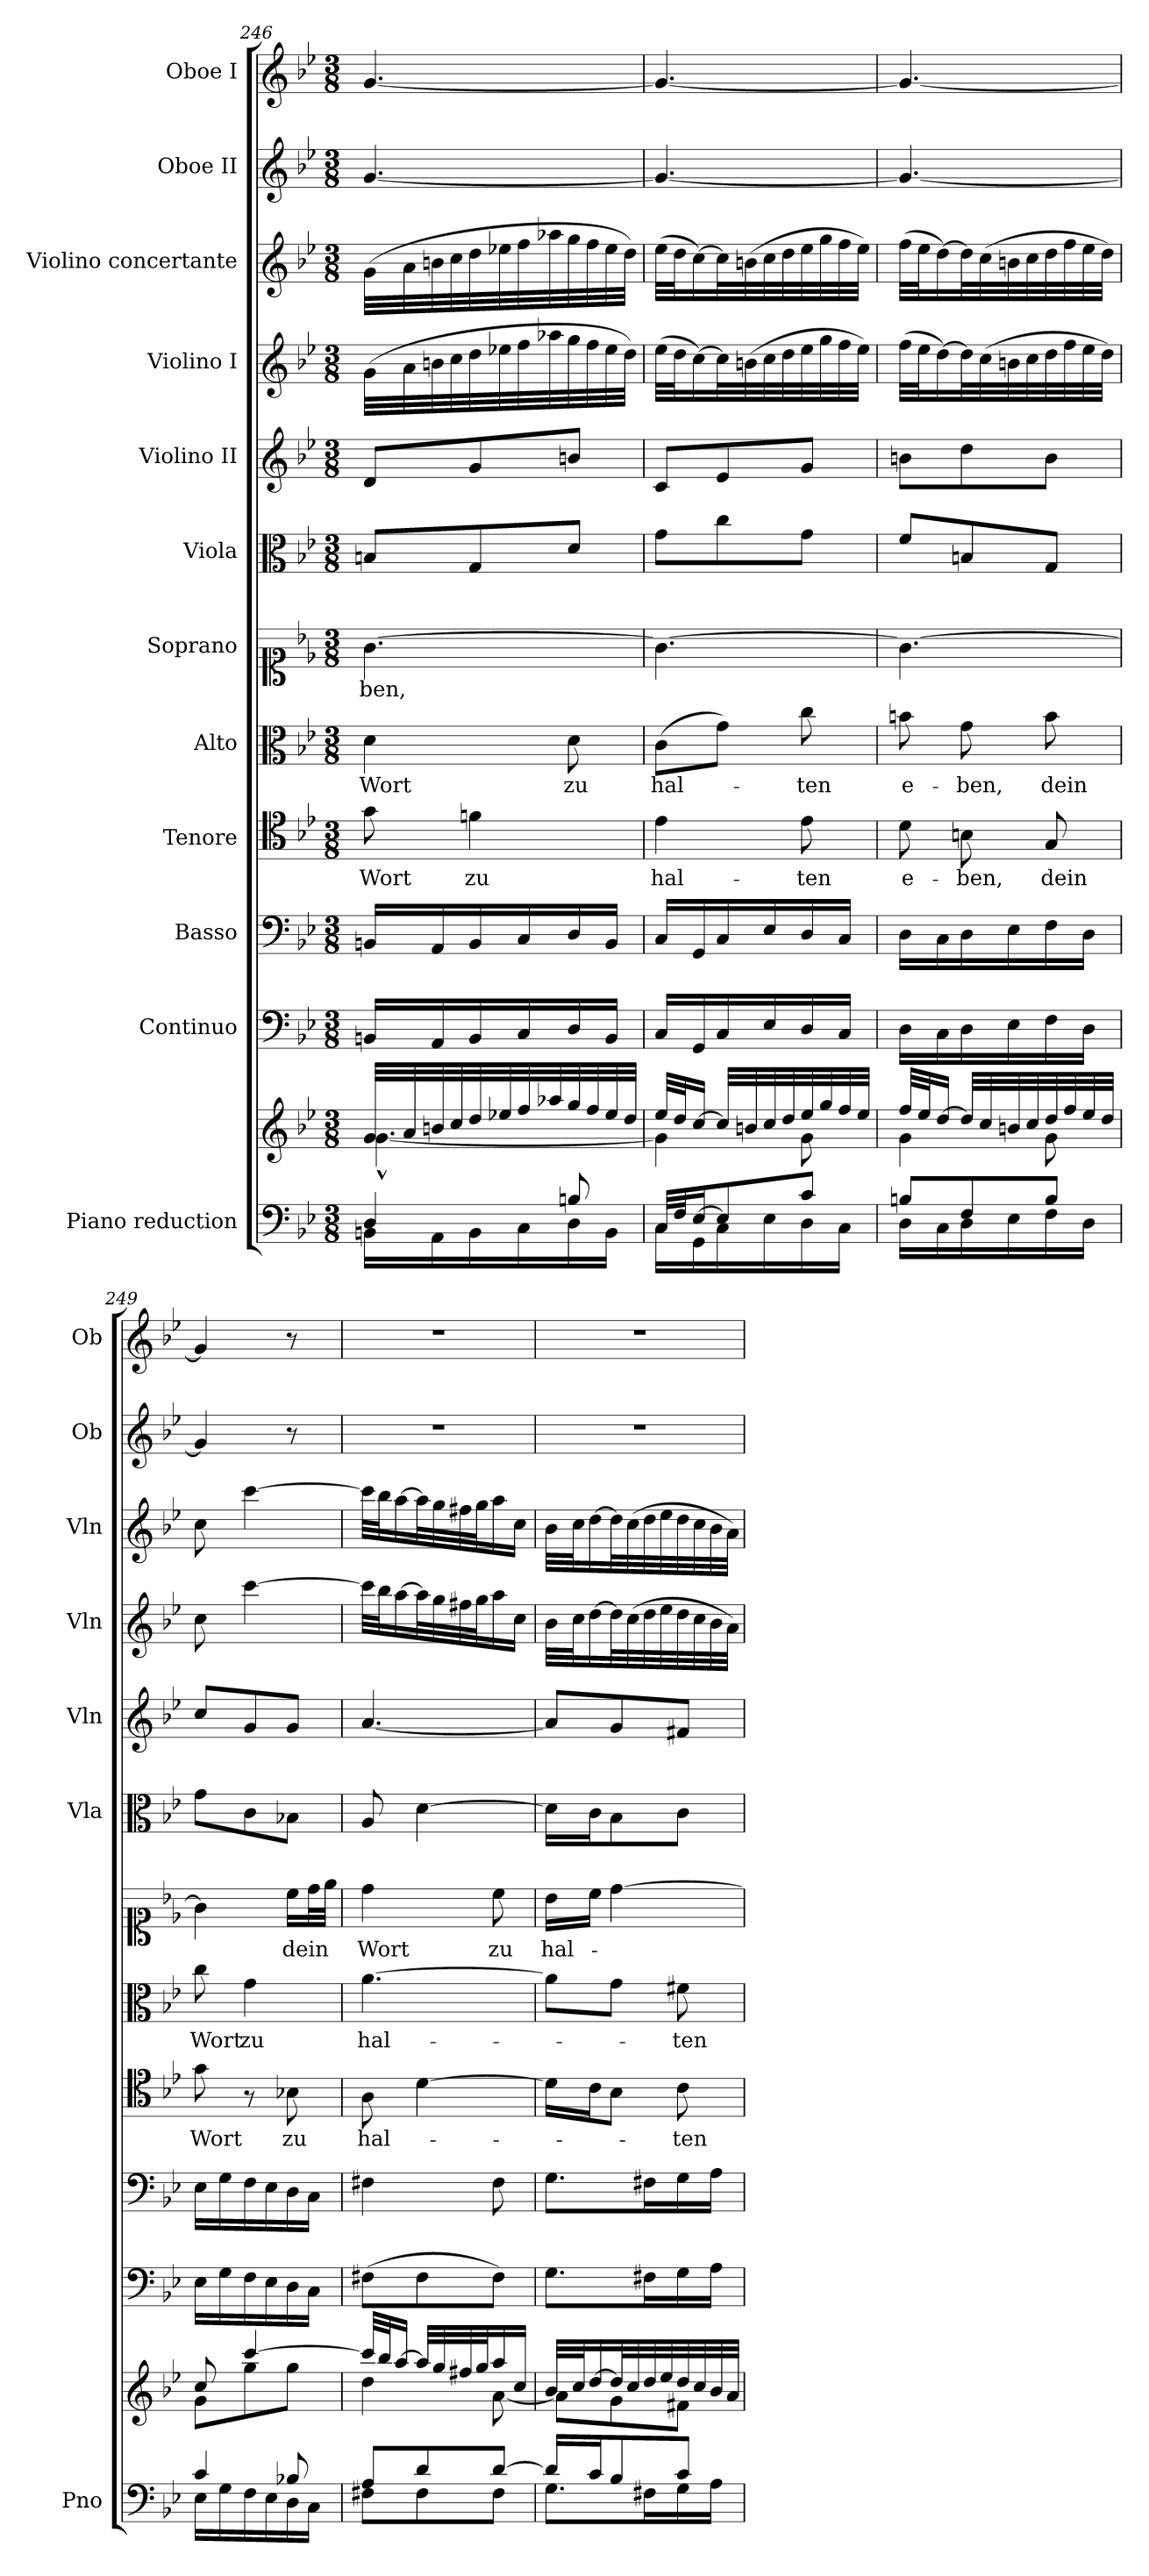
**kern	**kern	**kern	**kern	**kern	**text	**kern	**text	**kern	**text	**kern	**kern	**kern	**kern	**kern	**kern
*part12	*part12	*part11	*part10	*part9	*part9	*part8	*part8	*part7	*part7	*part6	*part5	*part4	*part3	*part2	*part1
*staff13	*staff12	*staff11	*staff10	*staff9	*staff9	*staff8	*staff8	*staff7	*staff7	*staff6	*staff5	*staff4	*staff3	*staff2	*staff1
*I"Piano reduction	*	*I"Continuo	*I"Basso	*I"Tenore	*	*I"Alto	*	*I"Soprano	*	*I"Viola	*I"Violino II	*I"Violino I	*I"Violino concertante	*I"Oboe II	*I"Oboe I
*I'Pno	*	*	*	*	*	*	*	*	*	*I'Vla	*I'Vln	*I'Vln	*I'Vln	*I'Ob	*I'Ob
*clefF4	*clefG2	*clefF4	*clefF4	*clefC4	*	*clefC3	*	*clefC1	*	*clefC3	*clefG2	*clefG2	*clefG2	*clefG2	*clefG2
*k[b-e-]	*k[b-e-]	*k[b-e-]	*k[b-e-]	*k[b-e-]	*	*k[b-e-]	*	*k[b-e-]	*	*k[b-e-]	*k[b-e-]	*k[b-e-]	*k[b-e-]	*k[b-e-]	*k[b-e-]
*M3/8	*M3/8	*M3/8	*M3/8	*M3/8	*	*M3/8	*	*M3/8	*	*M3/8	*M3/8	*M3/8	*M3/8	*M3/8	*M3/8
=246	=246	=246	=246	=246	=246	=246	=246	=246	=246	=246	=246	=246	=246	=246	=246
*^	*^	*	*	*	*	*	*	*	*	*	*	*	*	*	*
!	!	!	!	!	!	!	!LO:LY:b	!	!LO:LY:b	!	!LO:LY:b	!	!	!	!	!	!
4D/	16BBn\LL	32g/LLL	[4.g^^\	16BBn/LL	16BBn/LL	8g\	Wort	4d\	Wort	[4.g\	-ben,	8Bn/L	8d/L	(32g\LLL	(32g\LLL	[4.g/	[4.g/
.	.	32a/	.	.	.	.	.	.	.	.	.	.	.	32a\	32a\	.	.
.	16AA\	32bn/	.	16AA/	16AA/	.	.	.	.	.	.	.	.	32bn\	32bn\	.	.
.	.	32cc/	.	.	.	.	.	.	.	.	.	.	.	32cc\	32cc\	.	.
!	!	!	!	!	!	!	!LO:LY:b	!	!	!	!	!	!	!	!	!	!
.	16BB\	32dd/	.	16BB/	16BB/	4fn\	zu	.	.	.	.	8G/	8g/	32dd\	32dd\	.	.
.	.	32ee-X/	.	.	.	.	.	.	.	.	.	.	.	32ee-X\	32ee-X\	.	.
.	16C\	32ff/	.	16C/	16C/	.	.	.	.	.	.	.	.	32ff\	32ff\	.	.
.	.	32aa-X/	.	.	.	.	.	.	.	.	.	.	.	32aa-X\	32aa-X\	.	.
!	!	!	!	!	!	!	!	!	!LO:LY:b	!	!	!	!	!	!	!	!
8Bn/	16D\	32gg/	.	16D/	16D/	.	.	8d\	zu	.	.	8d/J	8bn/J	32gg\	32gg\	.	.
.	.	32ff/	.	.	.	.	.	.	.	.	.	.	.	32ff\	32ff\	.	.
.	16BB\JJ	32ee-/	.	16BB/JJ	16BB/JJ	.	.	.	.	.	.	.	.	32ee-\	32ee-\	.	.
.	.	32dd/JJJ	.	.	.	.	.	.	.	.	.	.	.	32dd\JJJ)	32dd\JJJ)	.	.
=247	=247	=247	=247	=247	=247	=247	=247	=247	=247	=247	=247	=247	=247	=247	=247	=247	=247
!	!	!	!	!	!	!	!LO:LY:b	!	!LO:LY:b	!	!	!	!	!	!	!	!
32C/LLL	16C\LL	32ee-/LLL	4g\]	16C/LL	16C/LL	4e-\	hal-	(8c\L	hal-	4.g\_	.	8g\L	8c/L	(32ee-\LLL	(32ee-\LLL	4.g/_	4.g/_
32F/J	.	32dd/J	.	.	.	.	.	.	.	.	.	.	.	32dd\J	32dd\J	.	.
[16E-/J	16GG\	[16cc/JJ	.	16GG/	16GG/	.	.	.	.	.	.	.	.	[16cc\)	[16cc\)	.	.
8E-/]	16C\	32cc/LLL]	.	16C/	16C/	.	.	8g\J)	.	.	.	8cc\	8e-/	32cc\L]	32cc\L]	.	.
.	.	32bn/	.	.	.	.	.	.	.	.	.	.	.	(32bn\	(32bn\	.	.
.	16E-\	32cc/	.	16E-/	16E-/	.	.	.	.	.	.	.	.	32cc\	32cc\	.	.
.	.	32dd/	.	.	.	.	.	.	.	.	.	.	.	32dd\	32dd\	.	.
!	!	!	!	!	!	!	!LO:LY:b	!	!LO:LY:b	!	!	!	!	!	!	!	!
8c/J	16D\	32ee-/	8g\	16D/	16D/	8e-\	-ten	8cc\	-ten	.	.	8g\J	8g/J	32ee-\	32ee-\	.	.
.	.	32gg/	.	.	.	.	.	.	.	.	.	.	.	32gg\	32gg\	.	.
.	16C\JJ	32ff/	.	16C/JJ	16C/JJ	.	.	.	.	.	.	.	.	32ff\	32ff\	.	.
.	.	32ee-/JJJ	.	.	.	.	.	.	.	.	.	.	.	32ee-\JJJ)	32ee-\JJJ)	.	.
=248	=248	=248	=248	=248	=248	=248	=248	=248	=248	=248	=248	=248	=248	=248	=248	=248	=248
!	!	!	!	!	!	!	!LO:LY:b	!	!LO:LY:b	!	!	!	!	!	!	!	!
8Bn/L	16D\LL	32ff/LLL	4g\	16D\LL	16D\LL	8d\	e-	8bn\	e-	4.g\_	.	8f/L	8bn\L	(32ff\LLL	(32ff\LLL	4.g/_	4.g/_
.	.	32ee-/J	.	.	.	.	.	.	.	.	.	.	.	32ee-\J	32ee-\J	.	.
.	16C\	[16dd/JJ	.	16C\	16C\	.	.	.	.	.	.	.	.	[16dd\)	[16dd\)	.	.
!	!	!	!	!	!	!	!LO:LY:b	!	!LO:LY:b	!	!	!	!	!	!	!	!
8F/	16D\	32dd/LLL]	.	16D\	16D\	8Bn\	-ben,	8g\	-ben,	.	.	8Bn/	8dd\	32dd\L]	32dd\L]	.	.
.	.	32cc/	.	.	.	.	.	.	.	.	.	.	.	(32cc\	(32cc\	.	.
.	16E-\	32bn/	.	16E-\	16E-\	.	.	.	.	.	.	.	.	32bn\	32bn\	.	.
.	.	32cc/	.	.	.	.	.	.	.	.	.	.	.	32cc\	32cc\	.	.
!	!	!	!	!	!	!	!LO:LY:b	!	!LO:LY:b	!	!	!	!	!	!	!	!
8B/J	16F\	32dd/	8g\	16F\	16F\	8G/	dein	8b\	dein	.	.	8G/J	8b\J	32dd\	32dd\	.	.
.	.	32ff/	.	.	.	.	.	.	.	.	.	.	.	32ff\	32ff\	.	.
.	16D\JJ	32ee-/	.	16D\JJ	16D\JJ	.	.	.	.	.	.	.	.	32ee-\	32ee-\	.	.
.	.	32dd/JJJ	.	.	.	.	.	.	.	.	.	.	.	32dd\JJJ)	32dd\JJJ)	.	.
=249	=249	=249	=249	=249	=249	=249	=249	=249	=249	=249	=249	=249	=249	=249	=249	=249	=249
!	!	!	!	!	!	!	!LO:LY:b	!	!LO:LY:b	!	!	!	!	!	!	!	!
4c/	16E-\LL	8cc/	8g\L	16E-\LL	16E-\LL	8g\	Wort	8cc\	Wort	4g\]	.	8g\L	8cc/L	8cc\	8cc\	4g/]	4g/]
.	16G\	.	.	16G\	16G\	.	.	.	.	.	.	.	.	.	.	.	.
!	!	!	!	!	!	!	!	!	!LO:LY:b	!	!	!	!	!	!	!	!
.	16F\	[4ccc/	8gg\	16F\	16F\	8r	.	4g\	zu	.	.	8c\	8g/	[4ccc\	[4ccc\	.	.
.	16E-\	.	.	16E-\	16E-\	.	.	.	.	.	.	.	.	.	.	.	.
!	!	!	!	!	!	!	!LO:LY:b	!	!	!	!LO:LY:b	!	!	!	!	!	!
8B-X/	16D\	.	8gg\J	16D\	16D\	8B-X\	zu	.	.	16cc\LL	dein	8B-X\J	8g/J	.	.	8r	8r
.	16C\JJ	.	.	16C\JJ	16C\JJ	.	.	.	.	32dd\L	.	.	.	.	.	.	.
.	.	.	.	.	.	.	.	.	.	32ee-\JJJ	.	.	.	.	.	.	.
!!LO:PB:g=z
=250	=250	=250	=250	=250	=250	=250	=250	=250	=250	=250	=250	=250	=250	=250	=250	=250	=250
!	!	!	!	!	!	!	!LO:LY:b	!	!LO:LY:b	!	!LO:LY:b	!	!	!	!	!	!
8A/L	8F#X\L	32ccc/LLL]	4dd\	(8F#X\L	4F#X\	8A\	hal-	[4.a\	hal-	4dd\	Wort	8A/	[4.a/	32ccc\LLL]	32ccc\LLL]	4.r	4.r
.	.	32bb-/J	.	.	.	.	.	.	.	.	.	.	.	32bb-\J	32bb-\J	.	.
.	.	[16aa/JJ	.	.	.	.	.	.	.	.	.	.	.	[16aa\	[16aa\	.	.
8d/	8F#\	32aa/LLL]	.	8F#\	.	[4d\	.	.	.	.	.	[4d\	.	32aa\L]	32aa\L]	.	.
.	.	32gg/	.	.	.	.	.	.	.	.	.	.	.	32gg\	32gg\	.	.
.	.	32ff#X/	.	.	.	.	.	.	.	.	.	.	.	32ff#X\	32ff#X\	.	.
.	.	32gg/J	.	.	.	.	.	.	.	.	.	.	.	32gg\J	32gg\J	.	.
!	!	!	!	!	!	!	!	!	!	!	!LO:LY:b	!	!	!	!	!	!
[8d/J	8F#\J	16aa/	[8a\	8F#\J)	8F#\	.	.	.	.	8cc\	zu	.	.	16aa\	16aa\	.	.
.	.	16cc/JJ	.	.	.	.	.	.	.	.	.	.	.	16cc\JJ	16cc\JJ	.	.
=251	=251	=251	=251	=251	=251	=251	=251	=251	=251	=251	=251	=251	=251	=251	=251	=251	=251
!	!	!	!	!	!	!	!	!	!	!	!LO:LY:b	!	!	!	!	!	!
16d/LL]	8.G\L	32b-/LLL	8a\L]	8.G\L	8.G\L	16d\LL]	.	8a\L]	.	16b-\LL	hal-	16d\LL]	8a/L]	32b-\LLL	32b-\LLL	4.r	4.r
.	.	32cc/J	.	.	.	.	.	.	.	.	.	.	.	32cc\J	32cc\J	.	.
16c/J	.	[16dd/	.	.	.	16c\J	.	.	.	16cc\JJ	.	16c\J	.	[16dd\	[16dd\	.	.
8B-/	.	32dd/L]	8g\	.	.	8B-\J	.	8g\J	.	[4dd\	.	8B-\	8g/	32dd\L]	32dd\L]	.	.
.	.	32cc/	.	.	.	.	.	.	.	.	.	.	.	(32cc\	(32cc\	.	.
.	16F#X\L	32dd/	.	16F#X\L	16F#X\L	.	.	.	.	.	.	.	.	32dd\	32dd\	.	.
.	.	32ee-/	.	.	.	.	.	.	.	.	.	.	.	32ee-\	32ee-\	.	.
!	!	!	!	!	!	!	!LO:LY:b	!	!LO:LY:b	!	!	!	!	!	!	!	!
8c/J	16G\	32dd/	8f#X\J	16G\	16G\	8c\	-ten	8f#X\	-ten	.	.	8c\J	8f#X/J	32dd\	32dd\	.	.
.	.	32cc/	.	.	.	.	.	.	.	.	.	.	.	32cc\	32cc\	.	.
.	16A\JJ	32b-/	.	16A\JJ	16A\JJ	.	.	.	.	.	.	.	.	32b-\	32b-\	.	.
.	.	32a/JJJ	.	.	.	.	.	.	.	.	.	.	.	32a\JJJ)	32a\JJJ)	.	.
*v	*v	*	*	*	*	*	*	*	*	*	*	*	*	*	*	*	*
*	*v	*v	*	*	*	*	*	*	*	*	*	*	*	*	*	*
=	=	=	=	=	=	=	=	=	=	=	=	=	=	=	=
*-	*-	*-	*-	*-	*-	*-	*-	*-	*-	*-	*-	*-	*-	*-	*-
